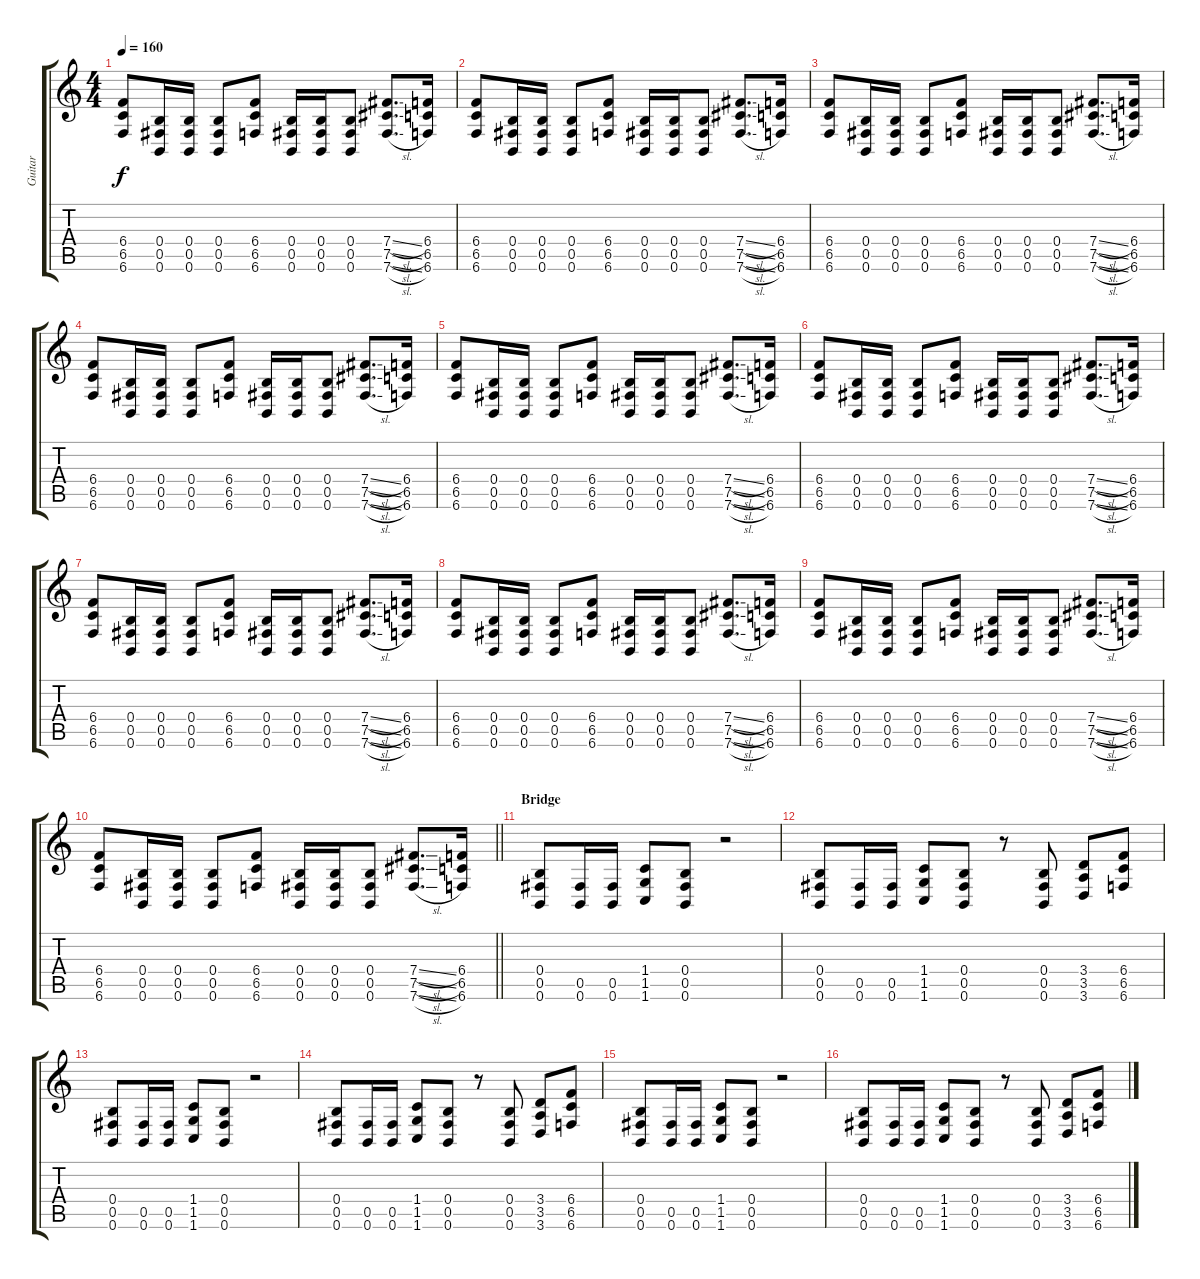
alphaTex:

\track ("Guitar" "Guitar") {instrument overdrivenguitar}
\staff {score tabs}
\tuning (Db4 Ab3 E3 B2 Gb2 B1) {hide}
\ts (4 4)
\tempo 160
\clef g2
\ks c
(6.4 6.5 6.6).8{dy f} (0.4 0.5 0.6).16 (0.4 0.5 0.6).16 (0.4 0.5 0.6).8 (6.4 6.5 6.6).8 (0.4 0.5 0.6).16 (0.4 0.5 0.6).16 (0.4 0.5 0.6).8 (7.4{sl} 7.5{sl} 7.6{sl}).8{d} (6.4 6.5 6.6).16 |
(6.4 6.5 6.6).8 (0.4 0.5 0.6).16 (0.4 0.5 0.6).16 (0.4 0.5 0.6).8 (6.4 6.5 6.6).8 (0.4 0.5 0.6).16 (0.4 0.5 0.6).16 (0.4 0.5 0.6).8 (7.4{sl} 7.5{sl} 7.6{sl}).8{d} (6.4 6.5 6.6).16 |
(6.4 6.5 6.6).8 (0.4 0.5 0.6).16 (0.4 0.5 0.6).16 (0.4 0.5 0.6).8 (6.4 6.5 6.6).8 (0.4 0.5 0.6).16 (0.4 0.5 0.6).16 (0.4 0.5 0.6).8 (7.4{sl} 7.5{sl} 7.6{sl}).8{d} (6.4 6.5 6.6).16 |
(6.4 6.5 6.6).8 (0.4 0.5 0.6).16 (0.4 0.5 0.6).16 (0.4 0.5 0.6).8 (6.4 6.5 6.6).8 (0.4 0.5 0.6).16 (0.4 0.5 0.6).16 (0.4 0.5 0.6).8 (7.4{sl} 7.5{sl} 7.6{sl}).8{d} (6.4 6.5 6.6).16 |
(6.4 6.5 6.6).8 (0.4 0.5 0.6).16 (0.4 0.5 0.6).16 (0.4 0.5 0.6).8 (6.4 6.5 6.6).8 (0.4 0.5 0.6).16 (0.4 0.5 0.6).16 (0.4 0.5 0.6).8 (7.4{sl} 7.5{sl} 7.6{sl}).8{d} (6.4 6.5 6.6).16 |
(6.4 6.5 6.6).8 (0.4 0.5 0.6).16 (0.4 0.5 0.6).16 (0.4 0.5 0.6).8 (6.4 6.5 6.6).8 (0.4 0.5 0.6).16 (0.4 0.5 0.6).16 (0.4 0.5 0.6).8 (7.4{sl} 7.5{sl} 7.6{sl}).8{d} (6.4 6.5 6.6).16 |
(6.4 6.5 6.6).8 (0.4 0.5 0.6).16 (0.4 0.5 0.6).16 (0.4 0.5 0.6).8 (6.4 6.5 6.6).8 (0.4 0.5 0.6).16 (0.4 0.5 0.6).16 (0.4 0.5 0.6).8 (7.4{sl} 7.5{sl} 7.6{sl}).8{d} (6.4 6.5 6.6).16 |
(6.4 6.5 6.6).8 (0.4 0.5 0.6).16 (0.4 0.5 0.6).16 (0.4 0.5 0.6).8 (6.4 6.5 6.6).8 (0.4 0.5 0.6).16 (0.4 0.5 0.6).16 (0.4 0.5 0.6).8 (7.4{sl} 7.5{sl} 7.6{sl}).8{d} (6.4 6.5 6.6).16 |
(6.4 6.5 6.6).8 (0.4 0.5 0.6).16 (0.4 0.5 0.6).16 (0.4 0.5 0.6).8 (6.4 6.5 6.6).8 (0.4 0.5 0.6).16 (0.4 0.5 0.6).16 (0.4 0.5 0.6).8 (7.4{sl} 7.5{sl} 7.6{sl}).8{d} (6.4 6.5 6.6).16 |
\barLineRight lightlight
(6.4 6.5 6.6).8 (0.4 0.5 0.6).16 (0.4 0.5 0.6).16 (0.4 0.5 0.6).8 (6.4 6.5 6.6).8 (0.4 0.5 0.6).16 (0.4 0.5 0.6).16 (0.4 0.5 0.6).8 (7.4{sl} 7.5{sl} 7.6{sl}).8{d} (6.4 6.5 6.6).16 |
\section ("" "Bridge")
(0.4 0.5 0.6).8 (0.5 0.6).16 (0.5 0.6).16 (1.4 1.5 1.6).8 (0.4 0.5 0.6).8 r.2 |
(0.4 0.5 0.6).8 (0.5 0.6).16 (0.5 0.6).16 (1.4 1.5 1.6).8 (0.4 0.5 0.6).8 r.8 (0.4 0.5 0.6).8 (3.4 3.5 3.6).8 (6.4 6.5 6.6).8 |
(0.4 0.5 0.6).8 (0.5 0.6).16 (0.5 0.6).16 (1.4 1.5 1.6).8 (0.4 0.5 0.6).8 r.2 |
(0.4 0.5 0.6).8 (0.5 0.6).16 (0.5 0.6).16 (1.4 1.5 1.6).8 (0.4 0.5 0.6).8 r.8 (0.4 0.5 0.6).8 (3.4 3.5 3.6).8 (6.4 6.5 6.6).8 |
(0.4 0.5 0.6).8 (0.5 0.6).16 (0.5 0.6).16 (1.4 1.5 1.6).8 (0.4 0.5 0.6).8 r.2 |
(0.4 0.5 0.6).8 (0.5 0.6).16 (0.5 0.6).16 (1.4 1.5 1.6).8 (0.4 0.5 0.6).8 r.8 (0.4 0.5 0.6).8 (3.4 3.5 3.6).8 (6.4 6.5 6.6).8
